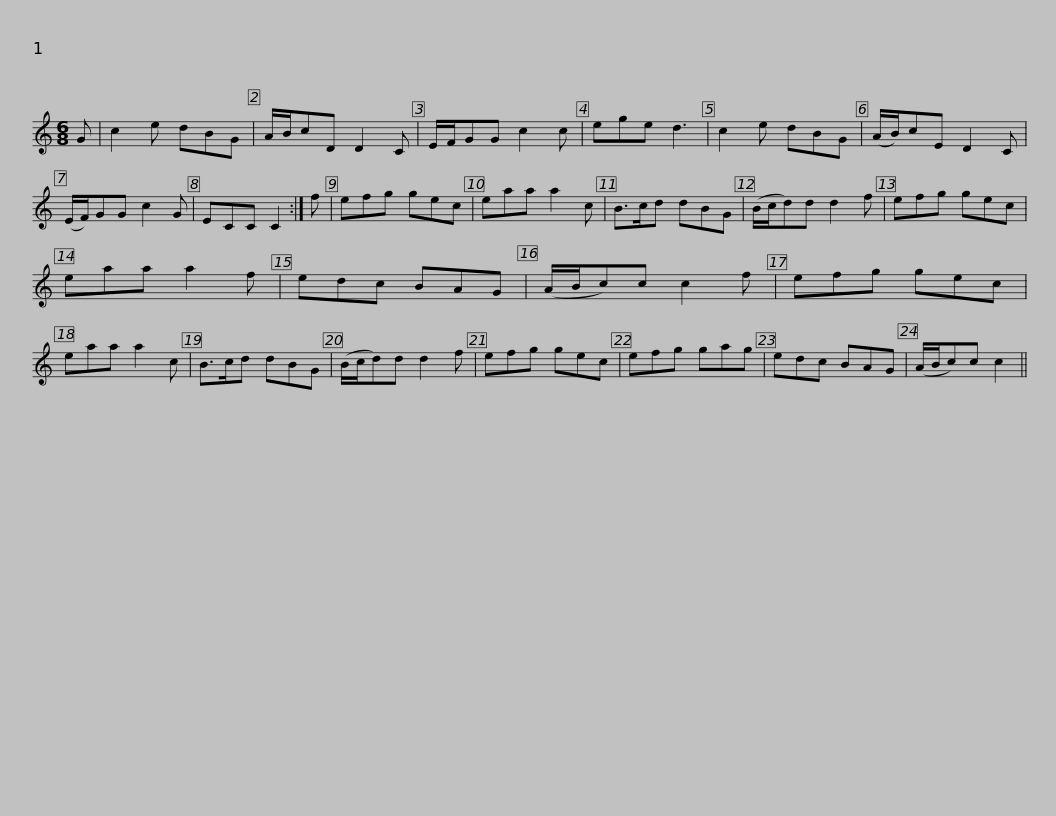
X:1
L:1/8
M:6/8
I:linebreak $
K:C
V:1 treble
V:1
 G | c2 e dBG | A/B/cD D2 C | E/F/GG c2 c | ege d3 | %5
 c2 e dBG | (A/B/)cE D2 C | (E/F/)GG c2 G |$ ECC C2 :| f | %10
 efg gec | eaa a2 c | B>cd dBG | (B/c/d)d d2 f | efg gec | %15
 eaa a2 f |$ edc BAG | (A/B/c)c c2 f | efg gec | eaa a2 c | %20
 B>cd dBG | (B/c/d)d d2 f | efg gec |$ efg gag | edc BAG | %25
 (A/B/c)c c2 || %26
